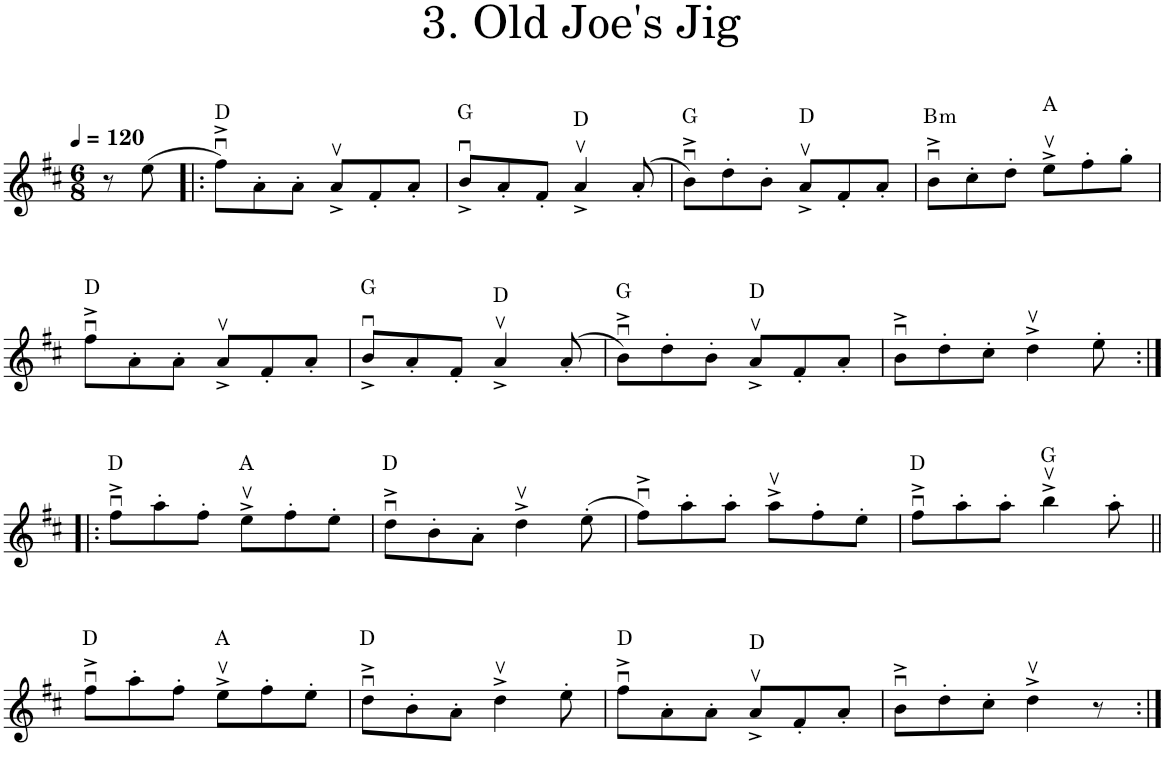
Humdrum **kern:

**kern	**harte
*part1	*part1
*staff1	*
*I"Violin	*
*I'Vln	*
!!LO:PB:g=z
*clefG2	*
*k[f#c#]	*
*M6/8	*
*MM120	*
=	=
8r	.
(8ee\	.
=1!|:	=1!|:
8ff#u^\L)	D:maj
8a'\	.
8a'\J	.
8av^/L	.
8f#'/	.
8a'/J	.
=2	=2
8bu^/L	G:maj
8a'/	.
8f#'/J	.
4av^/	D:maj
(8a'/	.
=3	=3
8bu^\L)	G:maj
8dd'\	.
8b'\J	.
8av^/L	D:maj
8f#'/	.
8a'/J	.
=4	=4
!	!LO:H:kt=m
8bu^\L	B:min
8cc#'\	.
8dd'\J	.
8eev^\L	A:maj
8ff#'\	.
8gg'\J	.
!!LO:LB:g=z
=5	=5
8ff#u^\L	D:maj
8a'\	.
8a'\J	.
8av^/L	.
8f#'/	.
8a'/J	.
=6	=6
8bu^/L	G:maj
8a'/	.
8f#'/J	.
4av^/	D:maj
(8a'/	.
=7	=7
8bu^\L)	G:maj
8dd'\	.
8b'\J	.
8av^/L	D:maj
8f#'/	.
8a'/J	.
=8	=8
8bu^\L	.
8dd'\	.
8cc#'\J	.
4ddv^\	.
8ee'\	.
!!LO:LB:g=z
=9:|!|:	=9:|!|:
8ff#u^\L	D:maj
8aa'\	.
8ff#'\J	.
8eev^\L	A:maj
8ff#'\	.
8ee'\J	.
=10	=10
8ddu^\L	D:maj
8b'\	.
8a'\J	.
4ddv^\	.
(8ee'\	.
=11	=11
8ff#u^\L)	.
8aa'\	.
8aa'\J	.
8aav^\L	.
8ff#'\	.
8ee'\J	.
=12	=12
8ff#u^\L	D:maj
8aa'\	.
8aa'\J	.
4bbv^\	G:maj
8aa'\	.
!!LO:LB:g=z
=13||	=13||
8ff#u^\L	D:maj
8aa'\	.
8ff#'\J	.
8eev^\L	A:maj
8ff#'\	.
8ee'\J	.
=14	=14
8ddu^\L	D:maj
8b'\	.
8a'\J	.
4ddv^\	.
8ee'\	.
=15	=15
8ff#u^\L	D:maj
8a'\	.
8a'\J	.
8av^/L	D:maj
8f#'/	.
8a'/J	.
=16	=16
8bu^\L	.
8dd'\	.
8cc#'\J	.
4ddv^\	.
8r	.
=:|!	=:|!
*-	*-
